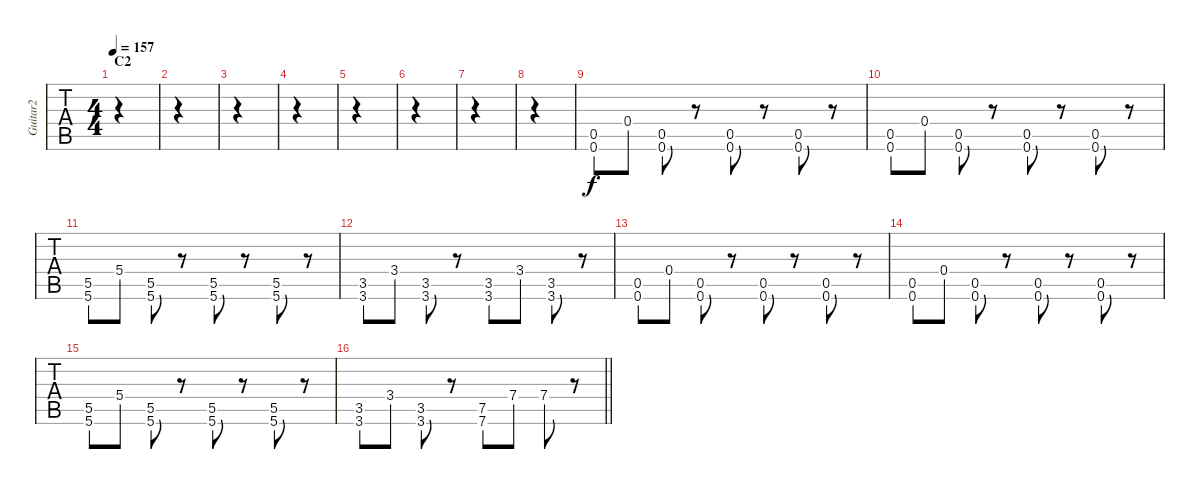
\track ("Guitar2" "Guitar2") {instrument distortionguitar}
\staff {tabs}
\tuning (E4 B3 G3 D3 A2 D2) {hide}
\ts (4 4)
\section ("" "C2")
\tempo 157
\clef g2
\ks c
|
|
|
|
|
|
|
|
(0.5 0.6).8 0.4.8 (0.5 0.6).8 r.8 (0.5 0.6).8 r.8 (0.5 0.6).8 r.8 |
(0.5 0.6).8 0.4.8 (0.5 0.6).8 r.8 (0.5 0.6).8 r.8 (0.5 0.6).8 r.8 |
(5.5 5.6).8 5.4.8 (5.5 5.6).8 r.8 (5.5 5.6).8 r.8 (5.5 5.6).8 r.8 |
(3.5 3.6).8 3.4.8 (3.5 3.6).8 r.8 (3.5 3.6).8 3.4.8 (3.5 3.6).8 r.8 |
(0.5 0.6).8 0.4.8 (0.5 0.6).8 r.8 (0.5 0.6).8 r.8 (0.5 0.6).8 r.8 |
(0.5 0.6).8 0.4.8 (0.5 0.6).8 r.8 (0.5 0.6).8 r.8 (0.5 0.6).8 r.8 |
(5.5 5.6).8 5.4.8 (5.5 5.6).8 r.8 (5.5 5.6).8 r.8 (5.5 5.6).8 r.8 |
\barLineRight lightlight
(3.5 3.6).8 3.4.8 (3.5 3.6).8 r.8 (7.5 7.6).8 7.4.8 7.4.8 r.8
